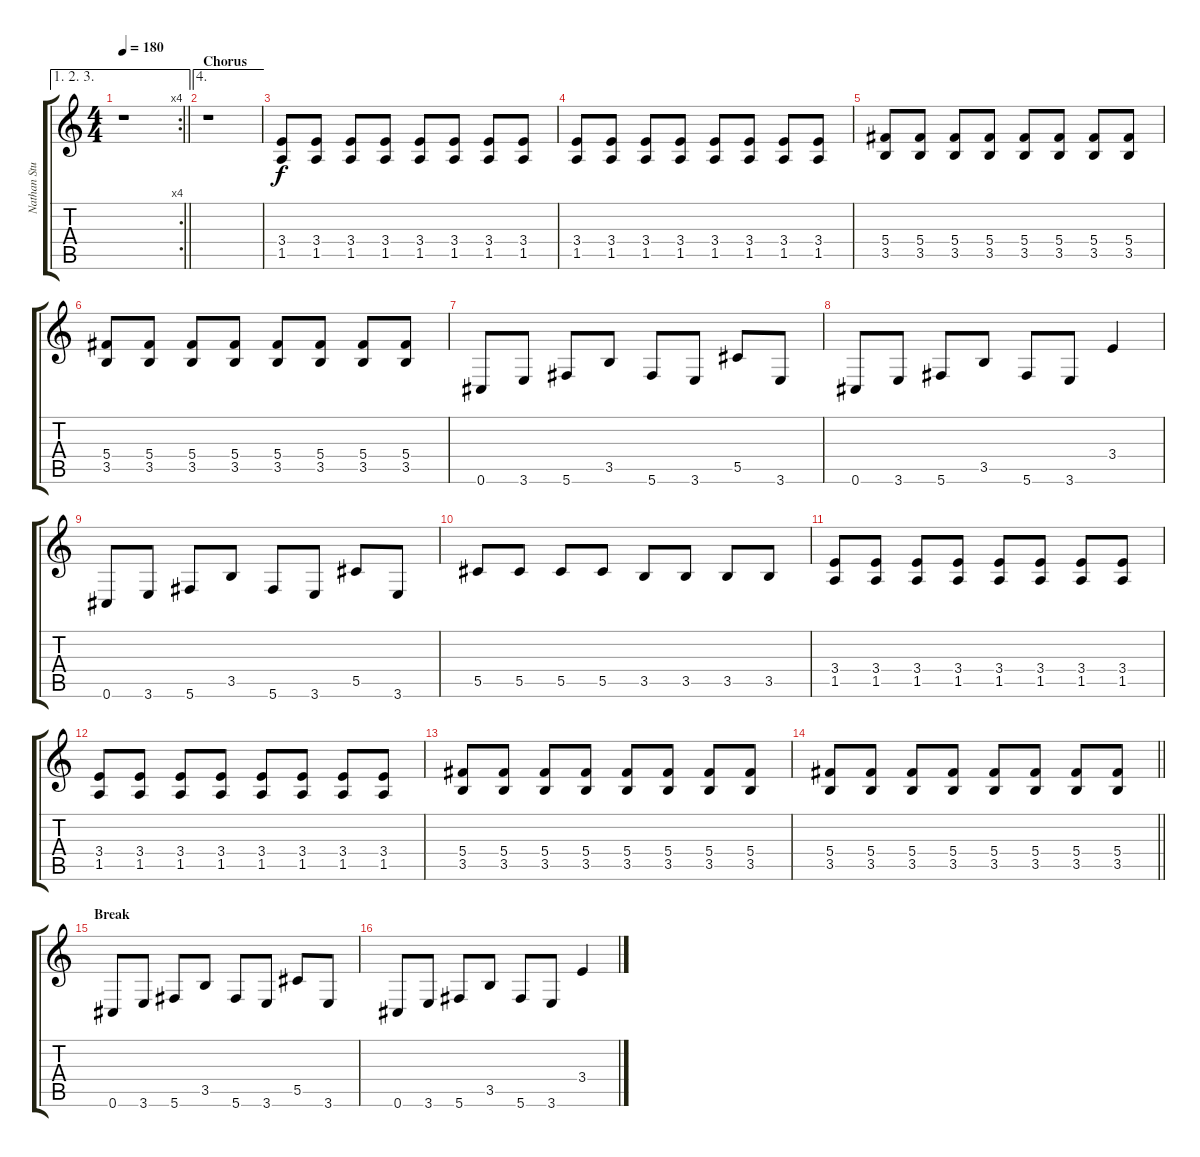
\track ("Nathan Studio Guitar" "Nathan Stu") {instrument distortionguitar}
\staff {score tabs}
\tuning (Eb4 Bb3 Gb3 Db3 Ab2 Db2) {hide}
\ae (1 2 3)
\rc 4
\ts (4 4)
\tempo 180
\clef g2
\barLineRight lightlight
\ks c
r.1{dy f} |
\ae 4
\section ("" "Chorus")
r.1 |
(3.4 1.5).8{volume 13 instrument distortionguitar} (3.4 1.5).8 (3.4 1.5).8 (3.4 1.5).8 (3.4 1.5).8 (3.4 1.5).8 (3.4 1.5).8 (3.4 1.5).8 |
(3.4 1.5).8 (3.4 1.5).8 (3.4 1.5).8 (3.4 1.5).8 (3.4 1.5).8 (3.4 1.5).8 (3.4 1.5).8 (3.4 1.5).8 |
(5.4 3.5).8 (5.4 3.5).8 (5.4 3.5).8 (5.4 3.5).8 (5.4 3.5).8 (5.4 3.5).8 (5.4 3.5).8 (5.4 3.5).8 |
(5.4 3.5).8 (5.4 3.5).8 (5.4 3.5).8 (5.4 3.5).8 (5.4 3.5).8 (5.4 3.5).8 (5.4 3.5).8 (5.4 3.5).8 |
0.6.8 3.6.8 5.6.8 3.5.8 5.6.8 3.6.8 5.5.8 3.6.8 |
0.6.8 3.6.8 5.6.8 3.5.8 5.6.8 3.6.8 3.4.4 |
0.6.8 3.6.8 5.6.8 3.5.8 5.6.8 3.6.8 5.5.8 3.6.8 |
5.5.8 5.5.8 5.5.8 5.5.8 3.5.8 3.5.8 3.5.8 3.5.8 |
(3.4 1.5).8 (3.4 1.5).8 (3.4 1.5).8 (3.4 1.5).8 (3.4 1.5).8 (3.4 1.5).8 (3.4 1.5).8 (3.4 1.5).8 |
(3.4 1.5).8 (3.4 1.5).8 (3.4 1.5).8 (3.4 1.5).8 (3.4 1.5).8 (3.4 1.5).8 (3.4 1.5).8 (3.4 1.5).8 |
(5.4 3.5).8 (5.4 3.5).8 (5.4 3.5).8 (5.4 3.5).8 (5.4 3.5).8 (5.4 3.5).8 (5.4 3.5).8 (5.4 3.5).8 |
\barLineRight lightlight
(5.4 3.5).8 (5.4 3.5).8 (5.4 3.5).8 (5.4 3.5).8 (5.4 3.5).8 (5.4 3.5).8 (5.4 3.5).8 (5.4 3.5).8 |
\section ("" "Break")
0.6.8 3.6.8 5.6.8 3.5.8 5.6.8 3.6.8 5.5.8 3.6.8 |
0.6.8 3.6.8 5.6.8 3.5.8 5.6.8 3.6.8 3.4.4
